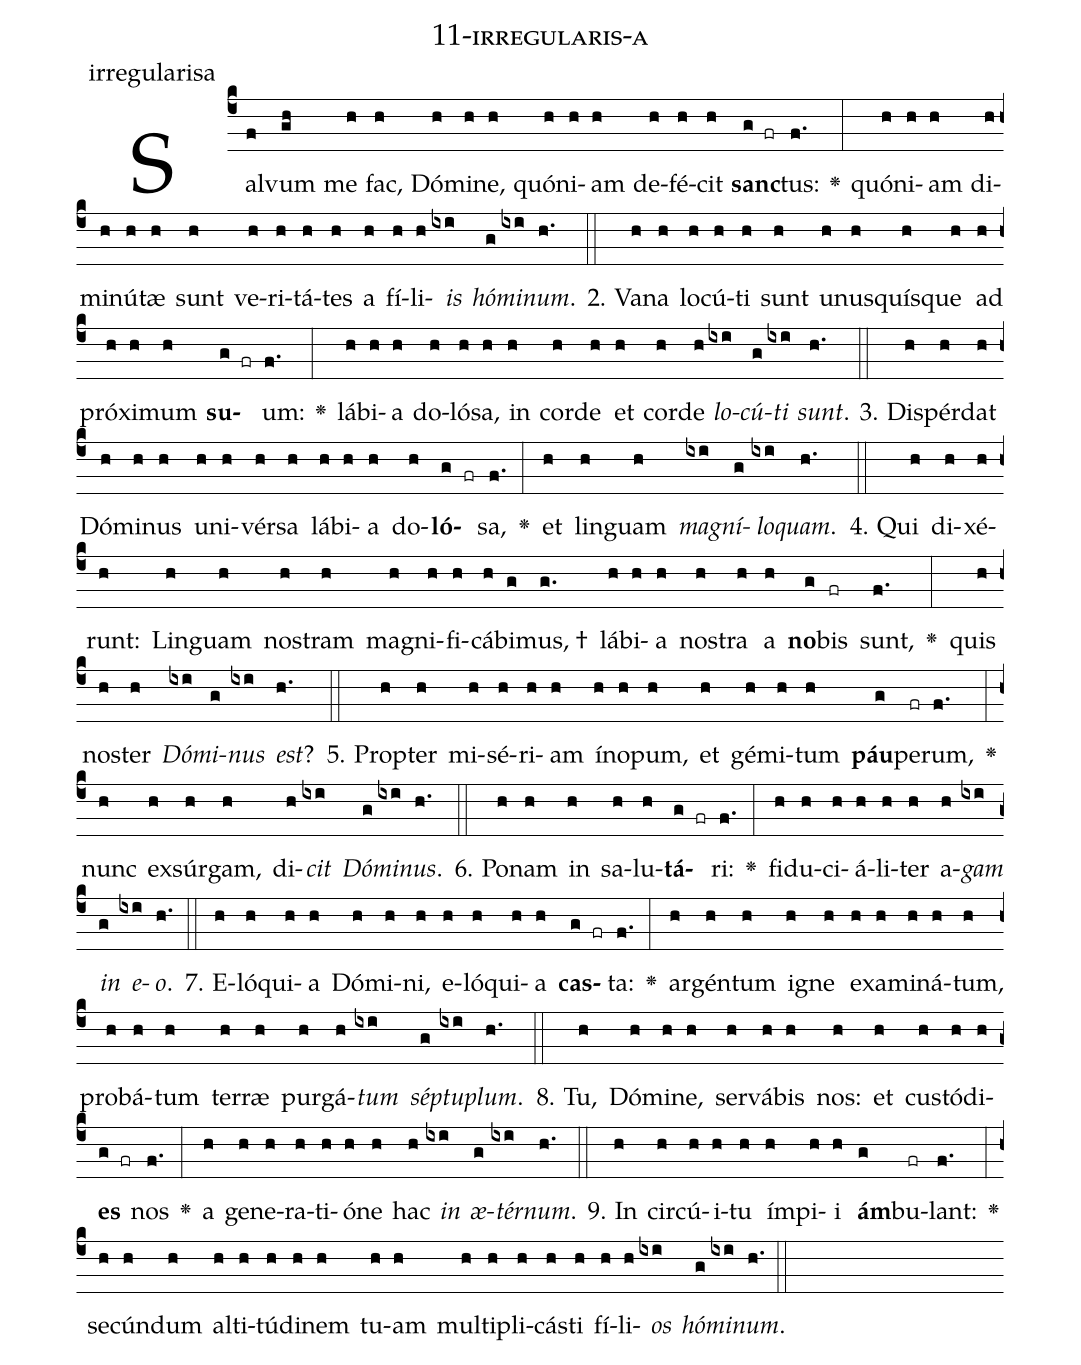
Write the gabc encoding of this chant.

name: 11-irregularis-a;
annotation: irregularisa;
%%
(c4)Sal(f)vum(gh) me(h) fac,(h) Dó(h)mi(h)ne,(h) quón(h)i(h)am(h) de(h)fé(h)cit(h) <b>sanc</b>(g fr)tus:(f.) <v>\greheightstar</v>(:) quón(h)i(h)am(h) di(h)mi(h)nú(h)tæ(h) sunt(h) ve(h)ri(h)tá(h)tes(h) a(h) fí(h)li(h)<i>is</i>(ixi) <i>hó</i>(g)<i>mi</i>(ixi)<i>num</i>.(h.) (::)
2. Va(h)na(h) lo(h)cú(h)ti(h) sunt(h) u(h)nus(h)quís(h)que(h) ad(h) pró(h)xi(h)mum(h) <b>su</b>(g fr)um:(f.) <v>\greheightstar</v>(:) lá(h)bi(h)a(h) do(h)ló(h)sa,(h) in(h) cor(h)de(h) et(h) cor(h)de(h) <i>lo</i>(ixi)<i>cú</i>(g)<i>ti</i>(ixi) <i>sunt</i>.(h.) (::)
3. Dis(h)pér(h)dat(h) Dó(h)mi(h)nus(h) u(h)ni(h)vér(h)sa(h) lá(h)bi(h)a(h) do(h)<b>ló</b>(g fr)sa,(f.) <v>\greheightstar</v>(:) et(h) lin(h)guam(h) <i>ma</i>(ixi)<i>gní</i>(g)<i>lo</i>(ixi)<i>quam</i>.(h.) (::)
4. Qui(h) di(h)xé(h)runt:(h) Lin(h)guam(h) nos(h)tram(h) ma(h)gni(h)fi(h)cá(h)bi(g)mus, †(g.) lá(h)bi(h)a(h) nos(h)tra(h) a(h) <b>no</b>(g)bis(fr) sunt,(f.) <v>\greheightstar</v>(:) quis(h) nos(h)ter(h) <i>Dó</i>(ixi)<i>mi</i>(g)<i>nus</i>(ixi) <i>est</i>?(h.) (::)
5. Prop(h)ter(h) mi(h)sé(h)ri(h)am(h) ín(h)o(h)pum,(h) et(h) gé(h)mi(h)tum(h) <b>páu</b>(g)pe(fr)rum,(f.) <v>\greheightstar</v>(:) nunc(h) ex(h)súr(h)gam,(h) di(h)<i>cit</i>(ixi) <i>Dó</i>(g)<i>mi</i>(ixi)<i>nus</i>.(h.) (::)
6. Po(h)nam(h) in(h) sa(h)lu(h)<b>tá</b>(g fr)ri:(f.) <v>\greheightstar</v>(:) fi(h)du(h)ci(h)á(h)li(h)ter(h) a(h)<i>gam</i>(ixi) <i>in</i>(g) <i>e</i>(ixi)<i>o</i>.(h.) (::)
7. E(h)ló(h)qui(h)a(h) Dó(h)mi(h)ni,(h) e(h)ló(h)qui(h)a(h) <b>cas</b>(g fr)ta:(f.) <v>\greheightstar</v>(:) ar(h)gén(h)tum(h) i(h)gne(h) ex(h)a(h)mi(h)ná(h)tum,(h) pro(h)bá(h)tum(h) ter(h)ræ(h) pur(h)gá(h)<i>tum</i>(ixi) <i>sép</i>(g)<i>tu</i>(ixi)<i>plum</i>.(h.) (::)
8. Tu,(h) Dó(h)mi(h)ne,(h) ser(h)vá(h)bis(h) nos:(h) et(h) cus(h)tó(h)di(h)<b>es</b>(g fr) nos(f.) <v>\greheightstar</v>(:) a(h) ge(h)ne(h)ra(h)ti(h)ó(h)ne(h) hac(h) <i>in</i>(ixi) <i>æ</i>(g)<i>tér</i>(ixi)<i>num</i>.(h.) (::)
9. In(h) cir(h)cú(h)i(h)tu(h) ím(h)pi(h)i(h) <b>ám</b>(g)bu(fr)lant:(f.) <v>\greheightstar</v>(:) se(h)cún(h)dum(h) al(h)ti(h)tú(h)di(h)nem(h) tu(h)am(h) mul(h)ti(h)pli(h)cás(h)ti(h) fí(h)li(h)<i>os</i>(ixi) <i>hó</i>(g)<i>mi</i>(ixi)<i>num</i>.(h.) (::)
